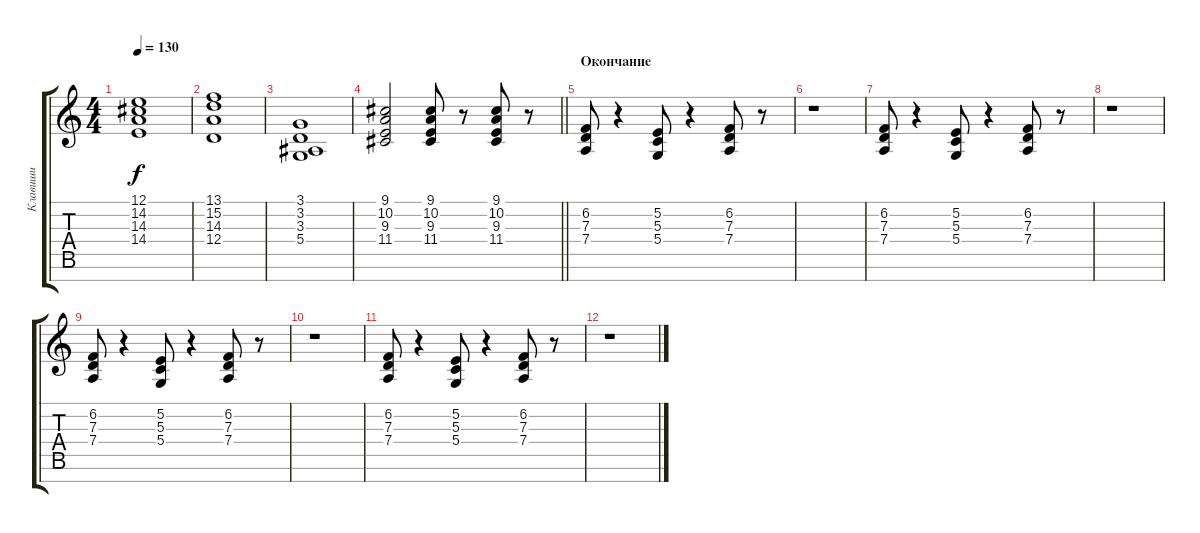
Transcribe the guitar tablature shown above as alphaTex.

\track ("Клавиши" "Клавиши") {instrument tremolostrings}
\staff {score tabs}
\tuning (E4 B3 G3 D3 A2 E2 B1) {hide}
\ts (4 4)
\tempo 130
\clef g2
\ks c
(12.1 14.2 14.3 14.4).1{dy f} |
(13.1 15.2 14.3 12.4).1 |
(3.1 3.2 3.3 5.4).1 |
\barLineRight lightlight
(9.1 10.2 9.3 11.4).2 (9.1 10.2 9.3 11.4).8 r.8 (9.1 10.2 9.3 11.4).8 r.8 |
\section ("" "Окончание")
(6.2 7.3 7.4).8{instrument choiraahs} r.4 (5.2 5.3 5.4).8 r.4 (6.2 7.3 7.4).8 r.8 |
r.1 |
(6.2 7.3 7.4).8 r.4 (5.2 5.3 5.4).8 r.4 (6.2 7.3 7.4).8 r.8 |
r.1 |
(6.2 7.3 7.4).8 r.4 (5.2 5.3 5.4).8 r.4 (6.2 7.3 7.4).8 r.8 |
r.1 |
(6.2 7.3 7.4).8 r.4 (5.2 5.3 5.4).8 r.4 (6.2 7.3 7.4).8 r.8 |
r.1
